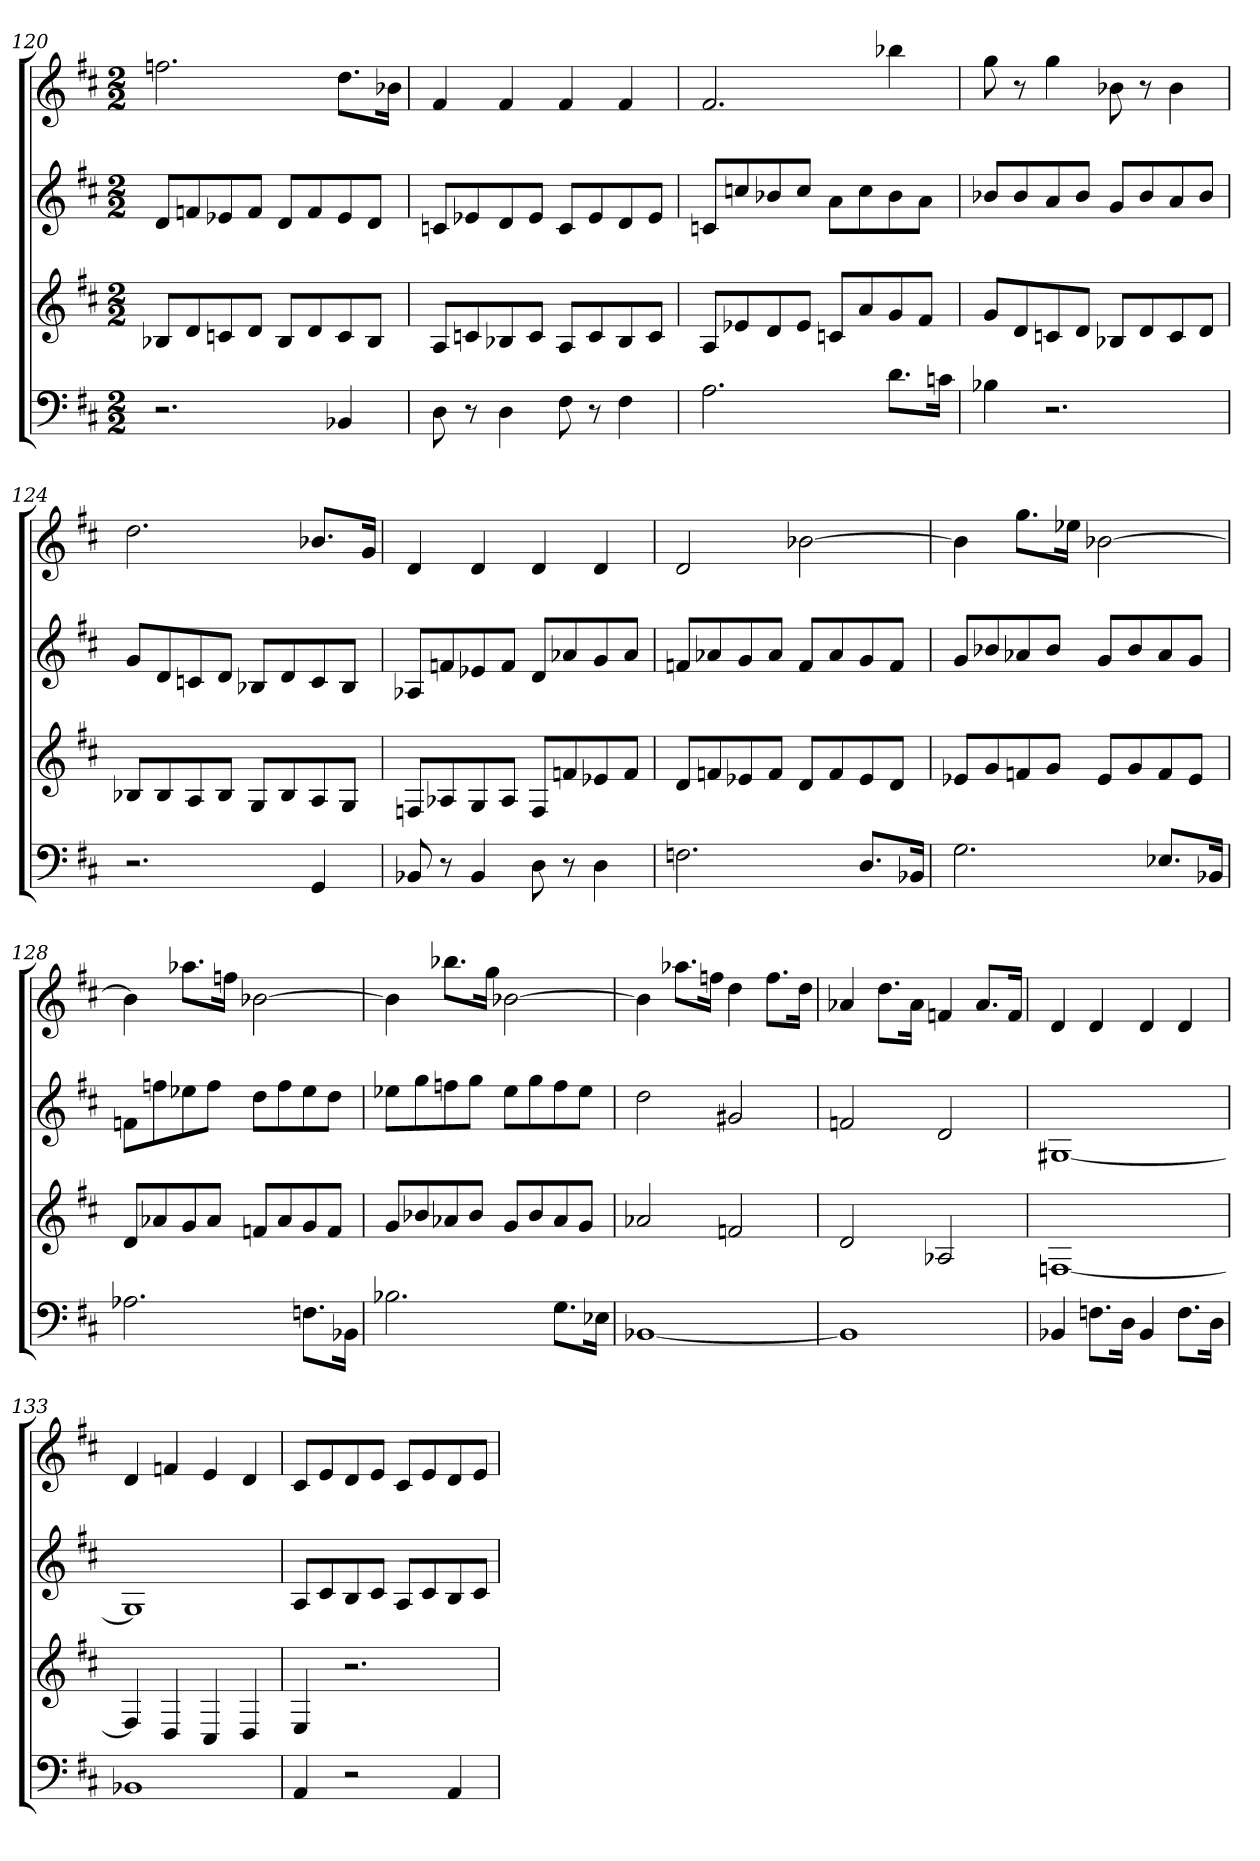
**kern	**kern	**kern	**kern
*part4	*part3	*part2	*part1
*staff4	*staff3	*staff2	*staff1
*k[f#c#]	*k[f#c#]	*k[f#c#]	*k[f#c#]
*D:	*D:	*D:	*D:
*M2/2	*M2/2	*M2/2	*M2/2
=120	=120	=120	=120
2.r	8B-XL	8dL	2.ffn
.	8d	8fn	.
.	8cn	8e-X	.
.	8dJ	8fJ	.
.	8B-L	8dL	.
.	8d	8f	.
4BB-X	8c	8e-	8.ddL
.	8B-J	8dJ	.
.	.	.	16b-XJk
=121	=121	=121	=121
8D	8AL	8cnL	4f#
8r	8cn	8e-X	.
4D	8B-X	8d	4f#
.	8cJ	8e-J	.
8F#	8AL	8cL	4f#
8r	8c	8e-	.
4F#	8B-	8d	4f#
.	8cJ	8e-J	.
=122	=122	=122	=122
2.A	8AL	8cnL	2.f#
.	8e-X	8ccn	.
.	8d	8b-X	.
.	8e-J	8ccJ	.
.	8cnL	8aL	.
.	8a	8cc	.
8.dL	8g	8b-	4bb-X
.	8f#J	8aJ	.
16cnJk	.	.	.
=123	=123	=123	=123
4B-X	8gL	8b-XL	8gg
.	8d	8b-	8r
2.r	8cn	8a	4gg
.	8dJ	8b-J	.
.	8B-XL	8gL	8b-X
.	8d	8b-	8r
.	8c	8a	4b-
.	8dJ	8b-J	.
=124	=124	=124	=124
2.r	8B-XL	8gL	2.dd
.	8B-	8d	.
.	8A	8cn	.
.	8B-J	8dJ	.
.	8GL	8B-XL	.
.	8B-	8d	.
4GG	8A	8c	8.b-XL
.	8GJ	8B-J	.
.	.	.	16gJk
=125	=125	=125	=125
8BB-X	8FnL	8A-XL	4d
8r	8A-X	8fn	.
4BB-	8G	8e-X	4d
.	8A-J	8fJ	.
8D	8FL	8dL	4d
8r	8fn	8a-X	.
4D	8e-X	8g	4d
.	8fJ	8a-J	.
=126	=126	=126	=126
2.Fn	8dL	8fnL	2d
.	8fn	8a-X	.
.	8e-X	8g	.
.	8fJ	8a-J	.
.	8dL	8fL	[2b-X
.	8f	8a-	.
8.DL	8e-	8g	.
.	8dJ	8fJ	.
16BB-XJk	.	.	.
=127	=127	=127	=127
2.G	8e-XL	8gL	4b-]
.	8g	8b-X	.
.	8fn	8a-X	8.ggL
.	8gJ	8b-J	.
.	.	.	16ee-XJk
.	8e-L	8gL	[2b-X
.	8g	8b-	.
8.E-XL	8f	8a-	.
.	8e-J	8gJ	.
16BB-XJk	.	.	.
=128	=128	=128	=128
2.A-X	8dL	8fnL	4b-]
.	8a-X	8ffn	.
.	8g	8ee-X	8.aa-XL
.	8a-J	8ffJ	.
.	.	.	16ffnJk
.	8fnL	8ddL	[2b-X
.	8a-	8ff	.
8.FnL	8g	8ee-	.
.	8fJ	8ddJ	.
16BB-XJk	.	.	.
=129	=129	=129	=129
2.B-X	8gL	8ee-XL	4b-]
.	8b-X	8gg	.
.	8a-X	8ffn	8.bb-XL
.	8b-J	8ggJ	.
.	.	.	16ggJk
.	8gL	8ee-L	[2b-X
.	8b-	8gg	.
8.GL	8a-	8ff	.
.	8gJ	8ee-J	.
16E-XJk	.	.	.
=130	=130	=130	=130
[1BB-X	2a-X	2dd	4b-]
.	.	.	8.aa-XL
.	.	.	16ffnJk
.	2fn	2g#X	4dd
.	.	.	8.ffL
.	.	.	16ddJk
=131	=131	=131	=131
1BB-]	2d	2fn	4a-X
.	.	.	8.ddL
.	.	.	16a-Jk
.	2A-X	2d	4fn
.	.	.	8.a-L
.	.	.	16fJk
=132	=132	=132	=132
4BB-X	[1Fn	[1G#X	4d
8.FnL	.	.	4d
16DJk	.	.	.
4BB-	.	.	4d
8.FL	.	.	4d
16DJk	.	.	.
=133	=133	=133	=133
1BB-X	4F]	1G#]	4d
.	4D	.	4fn
.	4C#	.	4e
.	4D	.	4d
=134	=134	=134	=134
4AA	4E	8AL	8c#L
.	.	8c#	8e
2r	2.r	8B	8d
.	.	8c#J	8eJ
.	.	8AL	8c#L
.	.	8c#	8e
4AA	.	8B	8d
.	.	8c#J	8eJ
=	=	=	=
*-	*-	*-	*-
